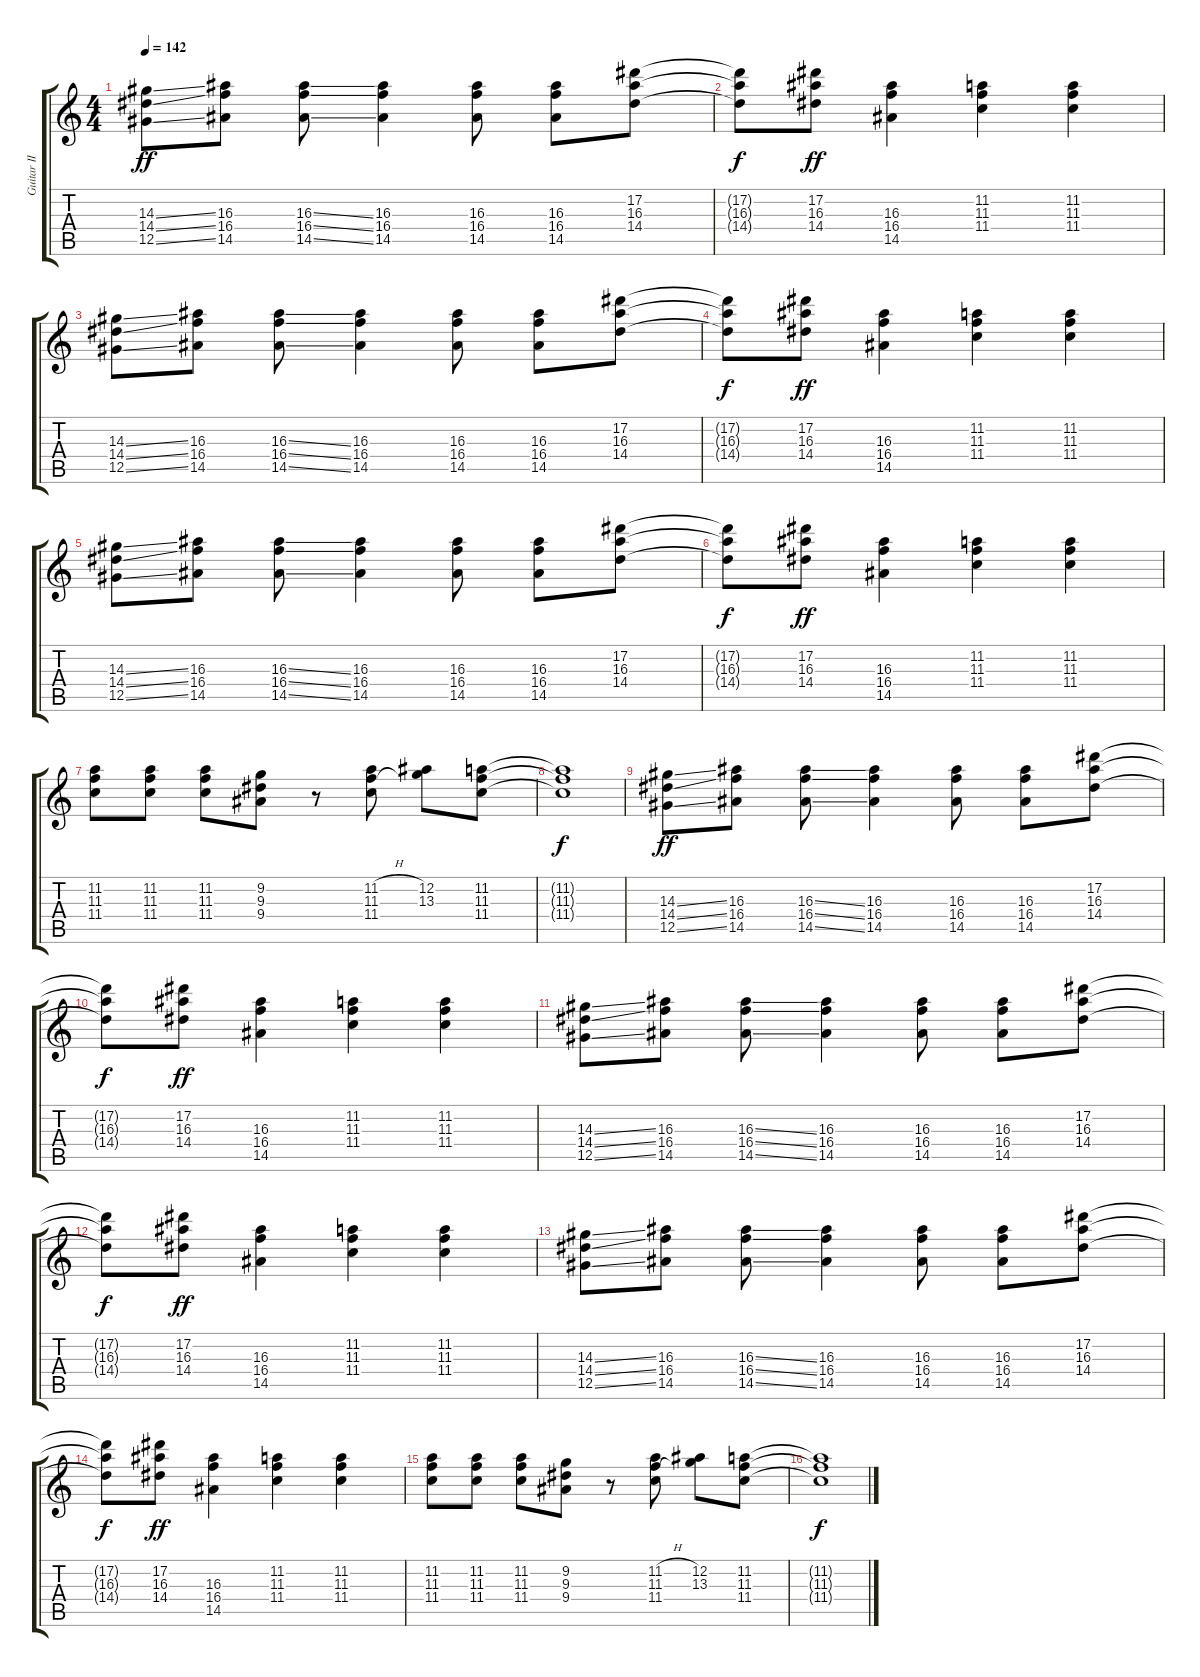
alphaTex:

\track ("Guitar II" "Guitar II") {instrument overdrivenguitar}
\staff {score tabs}
\tuning (Eb4 Bb3 Gb3 Db3 Ab2 Eb2) {hide}
\ts (4 4)
\tempo 142
\clef g2
\ks c
(14.3{ss} 14.4{ss} 12.5{ss}).8{dy ff} (16.3 16.4 14.5).8 (16.3{ss} 16.4{ss} 14.5{ss}).8 (16.3 16.4 14.5).4 (16.3 16.4 14.5).8 (16.3 16.4 14.5).8 (17.2 16.3 14.4).8 |
(17.2{t} 16.3{t} 14.4{t}).8{dy f} (17.2 16.3 14.4).8{dy ff} (16.3 16.4 14.5).4 (11.2 11.3 11.4).4 (11.2 11.3 11.4).4 |
(14.3{ss} 14.4{ss} 12.5{ss}).8 (16.3 16.4 14.5).8 (16.3{ss} 16.4{ss} 14.5{ss}).8 (16.3 16.4 14.5).4 (16.3 16.4 14.5).8 (16.3 16.4 14.5).8 (17.2 16.3 14.4).8 |
(17.2{t} 16.3{t} 14.4{t}).8{dy f} (17.2 16.3 14.4).8{dy ff} (16.3 16.4 14.5).4 (11.2 11.3 11.4).4 (11.2 11.3 11.4).4 |
(14.3{ss} 14.4{ss} 12.5{ss}).8 (16.3 16.4 14.5).8 (16.3{ss} 16.4{ss} 14.5{ss}).8 (16.3 16.4 14.5).4 (16.3 16.4 14.5).8 (16.3 16.4 14.5).8 (17.2 16.3 14.4).8 |
(17.2{t} 16.3{t} 14.4{t}).8{dy f} (17.2 16.3 14.4).8{dy ff} (16.3 16.4 14.5).4 (11.2 11.3 11.4).4 (11.2 11.3 11.4).4 |
(11.2 11.3 11.4).8 (11.2 11.3 11.4).8 (11.2 11.3 11.4).8 (9.2 9.3 9.4).8 r.8 (11.2{h} 11.3{h} 11.4).8 (12.2 13.3).8 (11.2 11.3 11.4).8 |
(11.2{t} 11.3{t} 11.4{t}).1{dy f} |
(14.3{ss} 14.4{ss} 12.5{ss}).8{dy ff} (16.3 16.4 14.5).8 (16.3{ss} 16.4{ss} 14.5{ss}).8 (16.3 16.4 14.5).4 (16.3 16.4 14.5).8 (16.3 16.4 14.5).8 (17.2 16.3 14.4).8 |
(17.2{t} 16.3{t} 14.4{t}).8{dy f} (17.2 16.3 14.4).8{dy ff} (16.3 16.4 14.5).4 (11.2 11.3 11.4).4 (11.2 11.3 11.4).4 |
(14.3{ss} 14.4{ss} 12.5{ss}).8 (16.3 16.4 14.5).8 (16.3{ss} 16.4{ss} 14.5{ss}).8 (16.3 16.4 14.5).4 (16.3 16.4 14.5).8 (16.3 16.4 14.5).8 (17.2 16.3 14.4).8 |
(17.2{t} 16.3{t} 14.4{t}).8{dy f} (17.2 16.3 14.4).8{dy ff} (16.3 16.4 14.5).4 (11.2 11.3 11.4).4 (11.2 11.3 11.4).4 |
(14.3{ss} 14.4{ss} 12.5{ss}).8 (16.3 16.4 14.5).8 (16.3{ss} 16.4{ss} 14.5{ss}).8 (16.3 16.4 14.5).4 (16.3 16.4 14.5).8 (16.3 16.4 14.5).8 (17.2 16.3 14.4).8 |
(17.2{t} 16.3{t} 14.4{t}).8{dy f} (17.2 16.3 14.4).8{dy ff} (16.3 16.4 14.5).4 (11.2 11.3 11.4).4 (11.2 11.3 11.4).4 |
(11.2 11.3 11.4).8 (11.2 11.3 11.4).8 (11.2 11.3 11.4).8 (9.2 9.3 9.4).8 r.8 (11.2{h} 11.3{h} 11.4).8 (12.2 13.3).8 (11.2 11.3 11.4).8 |
(11.2{t} 11.3{t} 11.4{t}).1{dy f}
